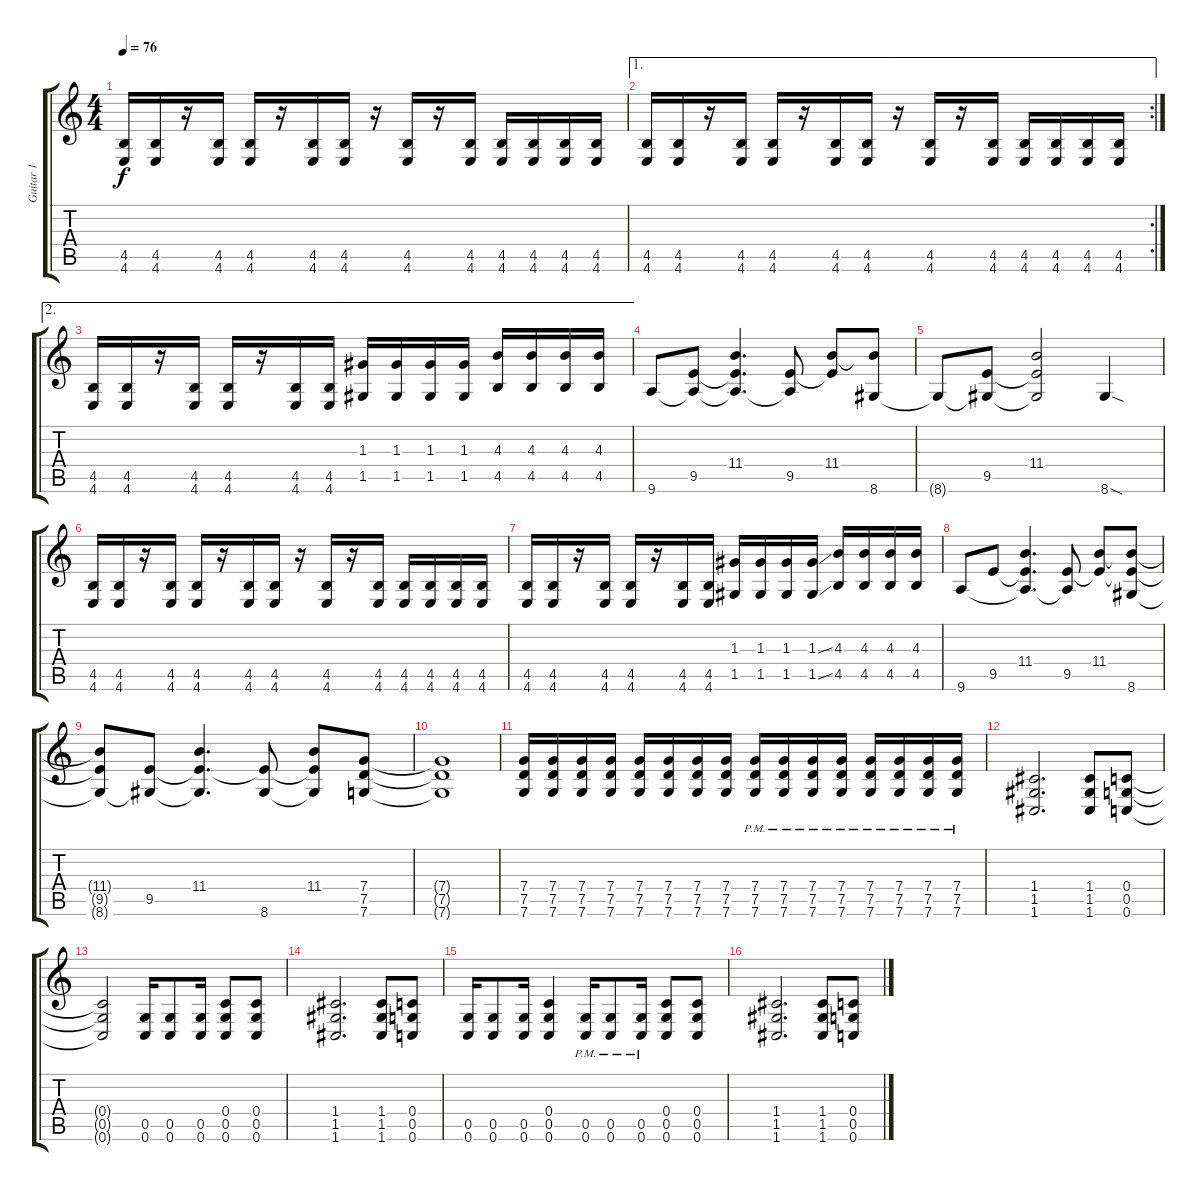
\track ("Guitar 1" "Guitar 1") {instrument distortionguitar}
\staff {score tabs}
\tuning (E4 C4 G3 C3 G2 C2) {hide}
\ts (4 4)
\tempo 76
\clef g2
\ks c
(4.5 4.6).16{dy f} (4.5 4.6).16 r.16 (4.5 4.6).16 (4.5 4.6).16 r.16 (4.5 4.6).16 (4.5 4.6).16 r.16 (4.5 4.6).16 r.16 (4.5 4.6).16 (4.5 4.6).16 (4.5 4.6).16 (4.5 4.6).16 (4.5 4.6).16 |
\ae 1
\rc 2
(4.5 4.6).16 (4.5 4.6).16 r.16 (4.5 4.6).16 (4.5 4.6).16 r.16 (4.5 4.6).16 (4.5 4.6).16 r.16 (4.5 4.6).16 r.16 (4.5 4.6).16 (4.5 4.6).16 (4.5 4.6).16 (4.5 4.6).16 (4.5 4.6).16 |
\ae 2
(4.5 4.6).16 (4.5 4.6).16 r.16 (4.5 4.6).16 (4.5 4.6).16 r.16 (4.5 4.6).16 (4.5 4.6).16 (1.3 1.5).16 (1.3 1.5).16 (1.3 1.5).16 (1.3 1.5).16 (4.3 4.5).16 (4.3 4.5).16 (4.3 4.5).16 (4.3 4.5).16 |
9.6.8 (9.5 9.6{t}).8 (11.4 9.5{t} 9.6{t}).4{d} (9.5 9.6{t}).8 (11.4 9.5{t}).8 (11.4{t} 8.6).8 |
8.6{t}.8 (9.5 8.6{t}).8 (11.4 9.5{t} 8.6{t}).2 8.6{sod}.4 |
(4.5 4.6).16 (4.5 4.6).16 r.16 (4.5 4.6).16 (4.5 4.6).16 r.16 (4.5 4.6).16 (4.5 4.6).16 r.16 (4.5 4.6).16 r.16 (4.5 4.6).16 (4.5 4.6).16 (4.5 4.6).16 (4.5 4.6).16 (4.5 4.6).16 |
(4.5 4.6).16 (4.5 4.6).16 r.16 (4.5 4.6).16 (4.5 4.6).16 r.16 (4.5 4.6).16 (4.5 4.6).16 (1.3 1.5).16 (1.3 1.5).16 (1.3 1.5).16 (1.3{ss} 1.5{ss}).16 (4.3 4.5).16 (4.3 4.5).16 (4.3 4.5).16 (4.3 4.5).16 |
9.6.8 9.5.8 (11.4 9.5{t} 9.6{t}).4{d} (9.5 9.6{t}).8 (11.4 9.5{t}).8 (11.4{t} 9.5{t} 8.6).8 |
(11.4{t} 9.5{t} 8.6{t}).8 (9.5 8.6{t}).8 (11.4 9.5{t} 8.6{t}).4{d} (9.5{t} 8.6).8 (11.4 9.5{t} 8.6{t}).8 (7.4 7.5 7.6).8 |
(7.4{t} 7.5{t} 7.6{t}).1 |
(7.4 7.5 7.6).16 (7.4 7.5 7.6).16 (7.4 7.5 7.6).16 (7.4 7.5 7.6).16 (7.4 7.5 7.6).16 (7.4 7.5 7.6).16 (7.4 7.5 7.6).16 (7.4 7.5 7.6).16 (7.4{pm} 7.5{pm} 7.6{pm}).16 (7.4{pm} 7.5{pm} 7.6{pm}).16 (7.4{pm} 7.5{pm} 7.6{pm}).16 (7.4{pm} 7.5{pm} 7.6{pm}).16 (7.4{pm} 7.5{pm} 7.6{pm}).16 (7.4{pm} 7.5{pm} 7.6{pm}).16 (7.4{pm} 7.5{pm} 7.6{pm}).16 (7.4{pm} 7.5{pm} 7.6{pm}).16 |
(1.4 1.5 1.6).2{d} (1.4 1.5 1.6).8 (0.4 0.5 0.6).8 |
(0.4{t} 0.5{t} 0.6{t}).2 (0.5 0.6).16 (0.5 0.6).8 (0.5 0.6).16 (0.4 0.5 0.6).8 (0.4 0.5 0.6).8 |
(1.4 1.5 1.6).2{d} (1.4 1.5 1.6).8 (0.4 0.5 0.6).8 |
(0.5 0.6).16 (0.5 0.6).8 (0.5 0.6).16 (0.4 0.5 0.6).4 (0.5{pm} 0.6{pm}).16 (0.5{pm} 0.6{pm}).8 (0.5{pm} 0.6{pm}).16 (0.4 0.5 0.6).8 (0.4 0.5 0.6).8 |
(1.4 1.5 1.6).2{d} (1.4 1.5 1.6).8 (0.4 0.5 0.6).8
